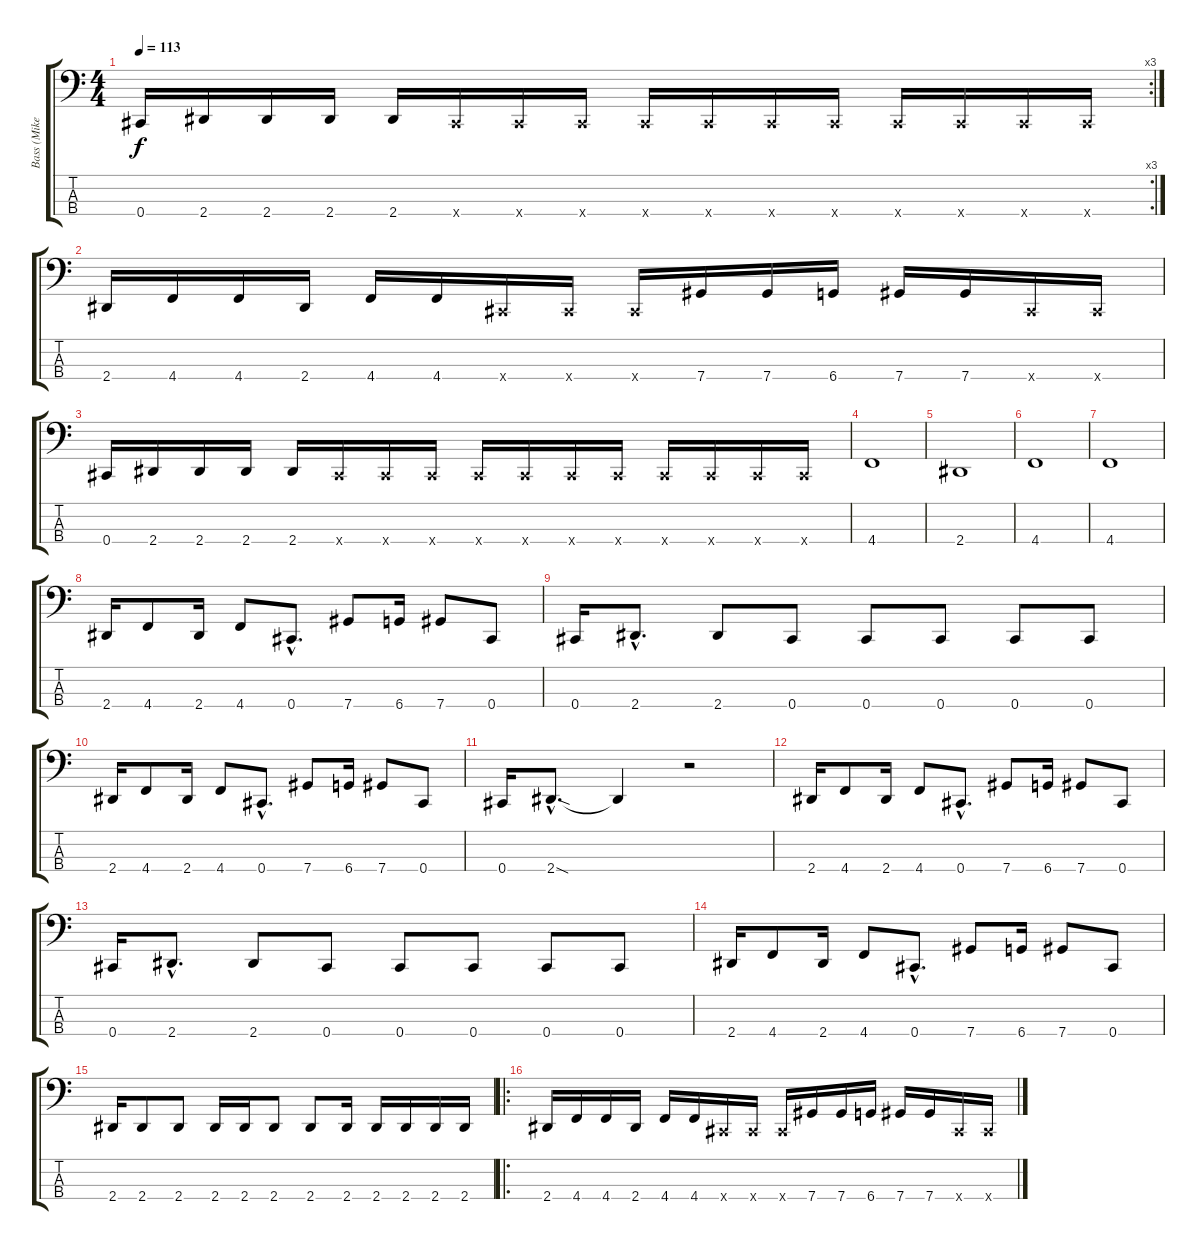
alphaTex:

\track ("Bass (Mike Kroeger)" "Bass (Mike") {instrument electricbassfinger}
\staff {score tabs}
\tuning (Gb2 Db2 Ab1 Db1) {hide}
\rc 3
\ts (4 4)
\tempo 113
\clef f4
\ks c
0.4.16{dy f} 2.4.16 2.4.16 2.4.16 2.4.16 0.4{x}.16 0.4{x}.16 0.4{x}.16 0.4{x}.16 0.4{x}.16 0.4{x}.16 0.4{x}.16 0.4{x}.16 0.4{x}.16 0.4{x}.16 0.4{x}.16 |
2.4.16 4.4.16 4.4.16 2.4.16 4.4.16 4.4.16 0.4{x}.16 0.4{x}.16 0.4{x}.16 7.4.16 7.4.16 6.4.16 7.4.16 7.4.16 0.4{x}.16 0.4{x}.16 |
0.4.16 2.4.16 2.4.16 2.4.16 2.4.16 0.4{x}.16 0.4{x}.16 0.4{x}.16 0.4{x}.16 0.4{x}.16 0.4{x}.16 0.4{x}.16 0.4{x}.16 0.4{x}.16 0.4{x}.16 0.4{x}.16 |
4.4.1 |
2.4.1 |
4.4.1 |
4.4.1 |
2.4.16 4.4.8 2.4.16 4.4.8 0.4{hac}.8{d} 7.4.8 6.4.16 7.4.8 0.4.8 |
0.4.16 2.4{hac}.8{d} 2.4.8 0.4.8 0.4.8 0.4.8 0.4.8 0.4.8 |
2.4.16 4.4.8 2.4.16 4.4.8 0.4{hac}.8{d} 7.4.8 6.4.16 7.4.8 0.4.8 |
0.4.16 2.4{sod hac}.8{d} 2.4{t}.4 r.2 |
2.4.16 4.4.8 2.4.16 4.4.8 0.4{hac}.8{d} 7.4.8 6.4.16 7.4.8 0.4.8 |
0.4.16 2.4{hac}.8{d} 2.4.8 0.4.8 0.4.8 0.4.8 0.4.8 0.4.8 |
2.4.16 4.4.8 2.4.16 4.4.8 0.4{hac}.8{d} 7.4.8 6.4.16 7.4.8 0.4.8 |
2.4.16 2.4.8 2.4.8 2.4.16 2.4.16 2.4.8 2.4.8 2.4.16 2.4.16 2.4.16 2.4.16 2.4.16 |
\ro
2.4.16 4.4.16 4.4.16 2.4.16 4.4.16 4.4.16 0.4{x}.16 0.4{x}.16 0.4{x}.16 7.4.16 7.4.16 6.4.16 7.4.16 7.4.16 0.4{x}.16 0.4{x}.16
